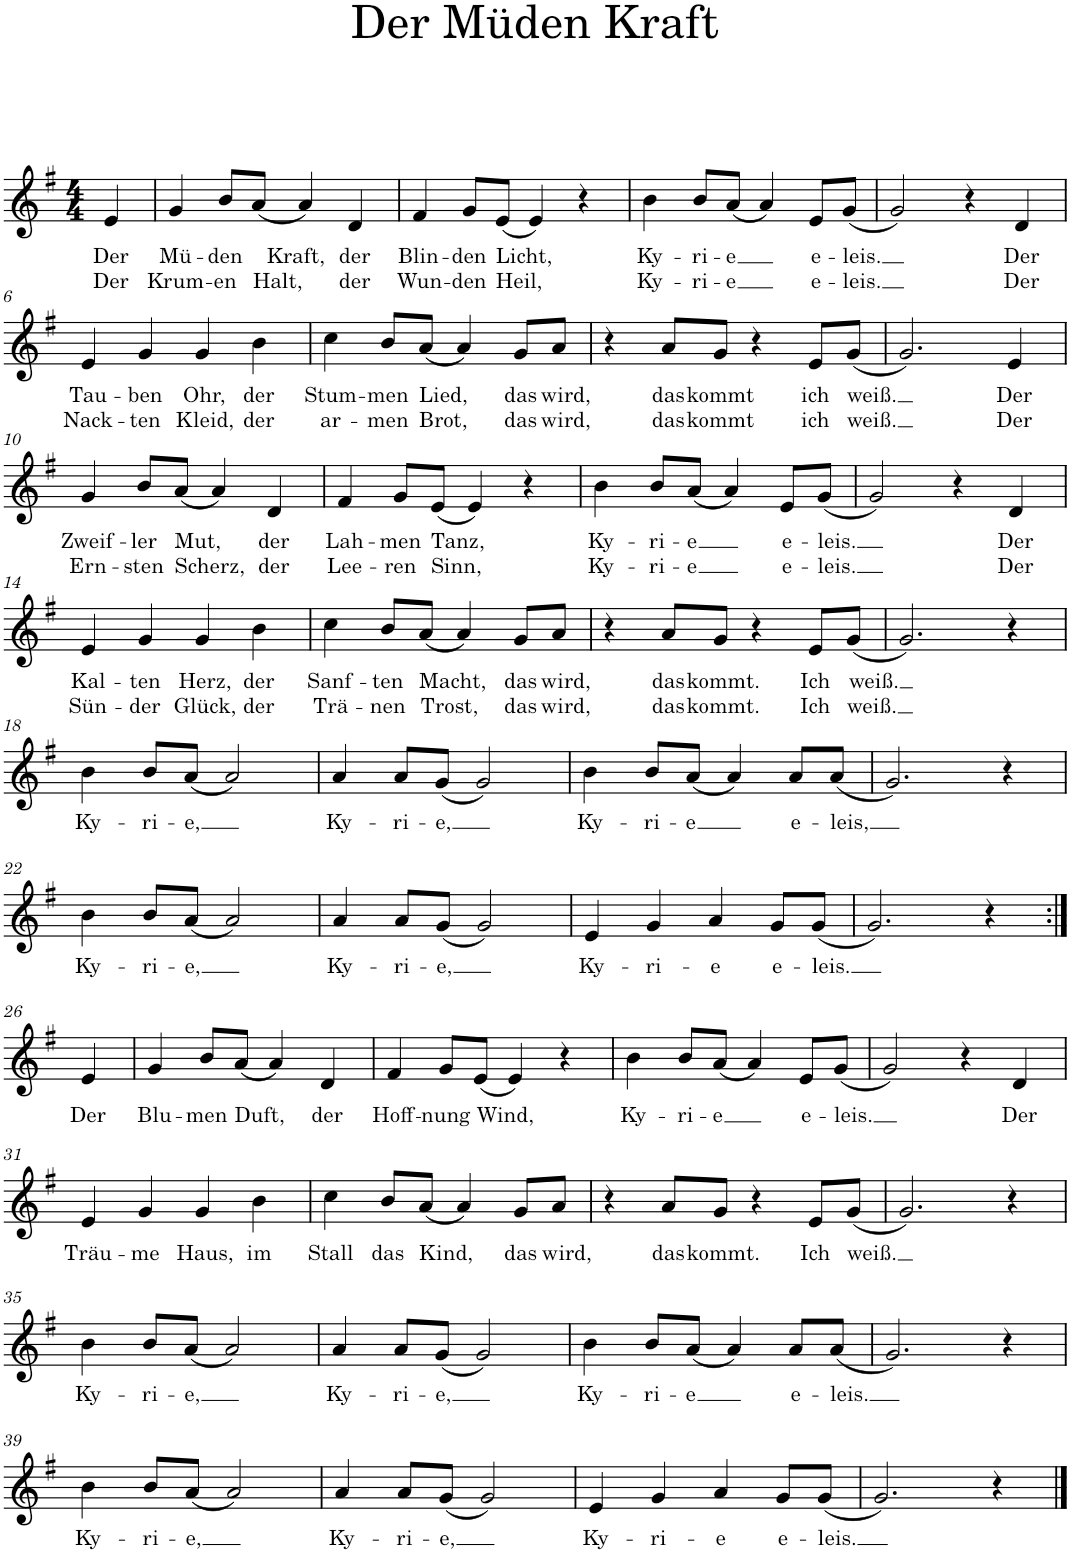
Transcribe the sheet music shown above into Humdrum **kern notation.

**kern	**text	**text
*part1	*part1	*part1
*staff1	*staff1	*staff1
*I"Soprano	*	*
*I'S.	*	*
*clefG2	*	*
*k[f#]	*	*
*M4/4	*	*
=1	=1	=1
!	!LO:LY:b	!LO:LY:b
4e/	Der	Der
=2	=2	=2
!	!LO:LY:b	!LO:LY:b
4g/	Mü-	Krum-
!	!LO:LY:b	!LO:LY:b
8b/L	-den	-en
!	!	!LO:LY:b
(8a/J	.	Halt,
!	!LO:LY:b	!
4a/)	Kraft,	.
!	!LO:LY:b	!LO:LY:b
4d/	der	der
=3	=3	=3
!	!LO:LY:b	!LO:LY:b
4f#/	Blin-	Wun-
!	!LO:LY:b	!LO:LY:b
8g/L	-den	-den
!	!LO:LY:b	!LO:LY:b
(8e/J	Licht,	Heil,
4e/)	.	.
4r	.	.
=4	=4	=4
!	!LO:LY:b	!LO:LY:b
4b\	Ky-	Ky-
!	!LO:LY:b	!LO:LY:b
8b/L	-ri-	-ri-
!	!LO:LY:b	!LO:LY:b
(8a/J	-e	-e
4a/)	.	.
!	!LO:LY:b	!LO:LY:b
8e/L	e-	e-
!	!LO:LY:b	!LO:LY:b
(8g/J	-leis.	-leis.
=5	=5	=5
2g/)	.	.
4r	.	.
!	!LO:LY:b	!LO:LY:b
4d/	Der	Der
!!LO:LB:g=z
=6	=6	=6
!	!LO:LY:b	!LO:LY:b
4e/	Tau-	Nack-
!	!LO:LY:b	!LO:LY:b
4g/	-ben	-ten
!	!LO:LY:b	!LO:LY:b
4g/	Ohr,	Kleid,
!	!LO:LY:b	!LO:LY:b
4b\	der	der
=7	=7	=7
!	!LO:LY:b	!LO:LY:b
4cc\	Stum-	ar-
!	!LO:LY:b	!LO:LY:b
8b/L	-men	-men
!	!LO:LY:b	!LO:LY:b
(8a/J	Lied,	Brot,
4a/)	.	.
!	!LO:LY:b	!LO:LY:b
8g/L	das	das
!	!LO:LY:b	!LO:LY:b
8a/J	wird,	wird,
=8	=8	=8
4r	.	.
!	!LO:LY:b	!LO:LY:b
8a/L	das	das
!	!LO:LY:b	!LO:LY:b
8g/J	kommt	kommt
4r	.	.
!	!LO:LY:b	!LO:LY:b
8e/L	ich	ich
!	!LO:LY:b	!LO:LY:b
(8g/J	weiß.	weiß.
=9	=9	=9
2.g/)	.	.
!	!LO:LY:b	!LO:LY:b
4e/	Der	Der
!!LO:LB:g=z
=10	=10	=10
!	!LO:LY:b	!LO:LY:b
4g/	Zweif-	Ern-
!	!LO:LY:b	!LO:LY:b
8b/L	-ler	-sten
!	!LO:LY:b	!LO:LY:b
(8a/J	Mut,	Scherz,
4a/)	.	.
!	!LO:LY:b	!LO:LY:b
4d/	der	der
=11	=11	=11
!	!LO:LY:b	!LO:LY:b
4f#/	Lah-	Lee-
!	!LO:LY:b	!LO:LY:b
8g/L	-men	-ren
!	!LO:LY:b	!LO:LY:b
(8e/J	Tanz,	Sinn,
4e/)	.	.
4r	.	.
=12	=12	=12
!	!LO:LY:b	!LO:LY:b
4b\	Ky-	Ky-
!	!LO:LY:b	!LO:LY:b
8b/L	-ri-	-ri-
!	!LO:LY:b	!LO:LY:b
(8a/J	-e	-e
4a/)	.	.
!	!LO:LY:b	!LO:LY:b
8e/L	e-	e-
!	!LO:LY:b	!LO:LY:b
(8g/J	-leis.	-leis.
=13	=13	=13
2g/)	.	.
4r	.	.
!	!LO:LY:b	!LO:LY:b
4d/	Der	Der
!!LO:LB:g=z
=14	=14	=14
!	!LO:LY:b	!LO:LY:b
4e/	Kal-	Sün-
!	!LO:LY:b	!LO:LY:b
4g/	-ten	-der
!	!LO:LY:b	!LO:LY:b
4g/	Herz,	Glück,
!	!LO:LY:b	!LO:LY:b
4b\	der	der
=15	=15	=15
!	!LO:LY:b	!LO:LY:b
4cc\	Sanf-	Trä-
!	!LO:LY:b	!LO:LY:b
8b/L	-ten	-nen
!	!LO:LY:b	!LO:LY:b
(8a/J	Macht,	Trost,
4a/)	.	.
!	!LO:LY:b	!LO:LY:b
8g/L	das	das
!	!LO:LY:b	!LO:LY:b
8a/J	wird,	wird,
=16	=16	=16
4r	.	.
!	!LO:LY:b	!LO:LY:b
8a/L	das	das
!	!LO:LY:b	!LO:LY:b
8g/J	kommt.	kommt.
4r	.	.
!	!LO:LY:b	!LO:LY:b
8e/L	Ich	Ich
!	!LO:LY:b	!LO:LY:b
(8g/J	weiß.	weiß.
=17	=17	=17
2.g/)	.	.
4r	.	.
!!LO:LB:g=z
=18	=18	=18
!	!LO:LY:b	!
4b\	Ky-	.
!	!LO:LY:b	!
8b/L	-ri-	.
!	!LO:LY:b	!
(8a/J	-e,	.
2a/)	.	.
=19	=19	=19
!	!LO:LY:b	!
4a/	Ky-	.
!	!LO:LY:b	!
8a/L	-ri-	.
!	!LO:LY:b	!
(8g/J	-e,	.
2g/)	.	.
=20	=20	=20
!	!LO:LY:b	!
4b\	Ky-	.
!	!LO:LY:b	!
8b/L	-ri-	.
!	!LO:LY:b	!
(8a/J	-e	.
4a/)	.	.
!	!LO:LY:b	!
8a/L	e-	.
!	!LO:LY:b	!
(8a/J	-leis,	.
=21	=21	=21
2.g/)	.	.
4r	.	.
!!LO:LB:g=z
=22	=22	=22
!	!LO:LY:b	!
4b\	Ky-	.
!	!LO:LY:b	!
8b/L	-ri-	.
!	!LO:LY:b	!
(8a/J	-e,	.
2a/)	.	.
=23	=23	=23
!	!LO:LY:b	!
4a/	Ky-	.
!	!LO:LY:b	!
8a/L	-ri-	.
!	!LO:LY:b	!
(8g/J	-e,	.
2g/)	.	.
=24	=24	=24
!	!LO:LY:b	!
4e/	Ky-	.
!	!LO:LY:b	!
4g/	-ri-	.
!	!LO:LY:b	!
4a/	-e	.
!	!LO:LY:b	!
8g/L	e-	.
!	!LO:LY:b	!
(8g/J	-leis.	.
=25	=25	=25
2.g/)	.	.
4r	.	.
!!LO:LB:g=z
=26:|!	=26:|!	=26:|!
!	!LO:LY:b	!
4e/	Der	.
=27	=27	=27
!	!LO:LY:b	!
4g/	Blu-	.
!	!LO:LY:b	!
8b/L	-men	.
!	!LO:LY:b	!
(8a/J	Duft,	.
4a/)	.	.
!	!LO:LY:b	!
4d/	der	.
=28	=28	=28
!	!LO:LY:b	!
4f#/	Hoff-	.
!	!LO:LY:b	!
8g/L	-nung	.
!	!LO:LY:b	!
(8e/J	Wind,	.
4e/)	.	.
4r	.	.
=29	=29	=29
!	!LO:LY:b	!
4b\	Ky-	.
!	!LO:LY:b	!
8b/L	-ri-	.
!	!LO:LY:b	!
(8a/J	-e	.
4a/)	.	.
!	!LO:LY:b	!
8e/L	e-	.
!	!LO:LY:b	!
(8g/J	-leis.	.
=30	=30	=30
2g/)	.	.
4r	.	.
!	!LO:LY:b	!
4d/	Der	.
!!LO:LB:g=z
=31	=31	=31
!	!LO:LY:b	!
4e/	Träu-	.
!	!LO:LY:b	!
4g/	-me	.
!	!LO:LY:b	!
4g/	Haus,	.
!	!LO:LY:b	!
4b\	im	.
=32	=32	=32
!	!LO:LY:b	!
4cc\	Stall	.
!	!LO:LY:b	!
8b/L	das	.
!	!LO:LY:b	!
(8a/J	Kind,	.
4a/)	.	.
!	!LO:LY:b	!
8g/L	das	.
!	!LO:LY:b	!
8a/J	wird,	.
=33	=33	=33
4r	.	.
!	!LO:LY:b	!
8a/L	das	.
!	!LO:LY:b	!
8g/J	kommt.	.
4r	.	.
!	!LO:LY:b	!
8e/L	Ich	.
!	!LO:LY:b	!
(8g/J	weiß.	.
=34	=34	=34
2.g/)	.	.
4r	.	.
!!LO:LB:g=z
=35	=35	=35
!	!LO:LY:b	!
4b\	Ky-	.
!	!LO:LY:b	!
8b/L	-ri-	.
!	!LO:LY:b	!
(8a/J	-e,	.
2a/)	.	.
=36	=36	=36
!	!LO:LY:b	!
4a/	Ky-	.
!	!LO:LY:b	!
8a/L	-ri-	.
!	!LO:LY:b	!
(8g/J	-e,	.
2g/)	.	.
=37	=37	=37
!	!LO:LY:b	!
4b\	Ky-	.
!	!LO:LY:b	!
8b/L	-ri-	.
!	!LO:LY:b	!
(8a/J	-e	.
4a/)	.	.
!	!LO:LY:b	!
8a/L	e-	.
!	!LO:LY:b	!
(8a/J	-leis.	.
=38	=38	=38
2.g/)	.	.
4r	.	.
!!LO:LB:g=z
=39	=39	=39
!	!LO:LY:b	!
4b\	Ky-	.
!	!LO:LY:b	!
8b/L	-ri-	.
!	!LO:LY:b	!
(8a/J	-e,	.
2a/)	.	.
=40	=40	=40
!	!LO:LY:b	!
4a/	Ky-	.
!	!LO:LY:b	!
8a/L	-ri-	.
!	!LO:LY:b	!
(8g/J	-e,	.
2g/)	.	.
=41	=41	=41
!	!LO:LY:b	!
4e/	Ky-	.
!	!LO:LY:b	!
4g/	-ri-	.
!	!LO:LY:b	!
4a/	-e	.
!	!LO:LY:b	!
8g/L	e-	.
!	!LO:LY:b	!
(8g/J	-leis.	.
=42	=42	=42
2.g/)	.	.
4r	.	.
==	==	==
*-	*-	*-
